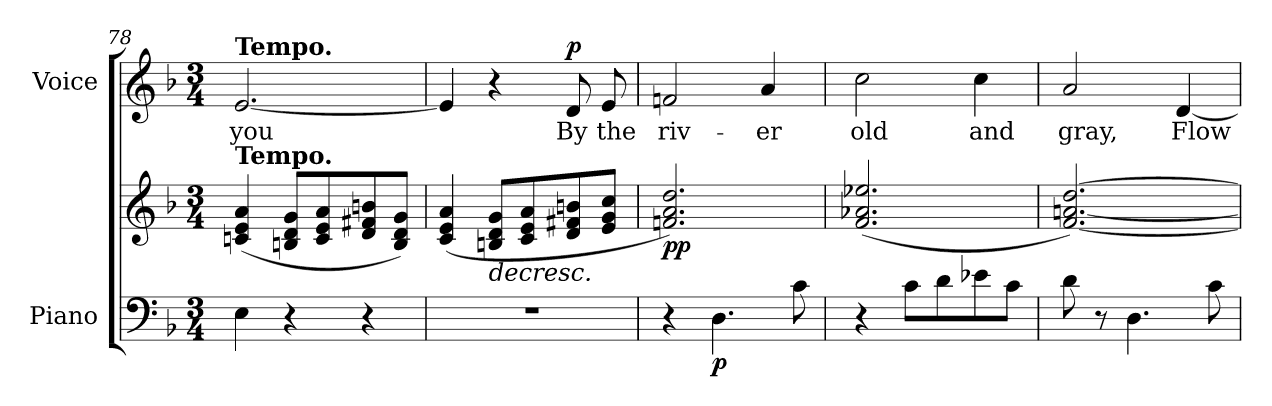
**kern	**kern	**dynam	**kern	**text	**dynam
*part2	*part2	*part2	*part1	*part1	*part1
*staff3	*staff2	*staff2/3	*staff1	*staff1	*staff1
*I"Piano	*	*	*I"Voice	*	*
*I'Pno	*	*	*	*	*
!!LO:LB:g=z
*clefF4	*clefG2	*	*clefG2	*	*
*k[b-]	*k[b-]	*	*k[b-]	*	*
*M3/4	*M3/4	*	*M3/4	*	*
*MM144	*MM144	*	*MM144	*	*
=78	=78	=78	=78	=78	=78
!	!	!	!LO:TX:a:B:t=Tempo.	!	!
!	!LO:TX:a:B:t=Tempo.	!	!	!	!
!	!	!	!	!LO:LY:b	!
4E\	(<4cn/ 4e/ 4a/	.	[2.e/	you	.
4r	8Bn/ 8d/ 8g/L	.	.	.	.
.	8c/ 8e/ 8a/	.	.	.	.
4r	8d/ 8f#X/ 8bn/	.	.	.	.
.	8B/ 8d/ 8g/J)	.	.	.	.
=79	=79	=79	=79	=79	=79
2.r	(<4c/ 4e/ 4a/	.	4e/]	.	.
!	!	!LO:HP:b	!	!	!
.	8Bn/ 8d/ 8g/L	>	4r	.	.
.	8c/ 8e/ 8a/	.	.	.	.
!	!	!	!	!LO:LY:b	!LO:DY:a
.	8d/ 8f#X/ 8bn/	.	8d/	By	p
!	!	!	!	!LO:LY:b	!
.	8e/ 8g/ 8cc/J	.	8e/	the	.
=80	=80	=80	=80	=80	=80
!	!	!LO:DY:b	!	!LO:LY:b	!
4r	2.fn/ 2.a/ 2.dd/)	pp	2fn/	riv-	.
!	!	!LO:DY:b=2	!	!	!
4.D\	.	p	.	.	.
!	!	!	!	!LO:LY:b	!
.	.	.	4a/	-er	.
8c\	.	.	.	.	.
=81	=81	=81	=81	=81	=81
!	!	!	!	!LO:LY:b	!
4r	(>2.f/ 2.a-X/ 2.ee-X/	.	2cc\	old	.
8c\L	.	.	.	.	.
8d\	.	.	.	.	.
!	!	!	!	!LO:LY:b	!
8e-X\	.	]	4cc\	and	.
8c\J	.	.	.	.	.
=82	=82	=82	=82	=82	=82
!	!	!	!	!LO:LY:b	!
8d\	[2.f/ [2.an/ [2.dd/)	.	2a/	gray,	.
8r	.	.	.	.	.
4.D\	.	.	.	.	.
!	!	!	!	!LO:LY:b	!
.	.	.	[4d/	Flow-	.
8c\	.	.	.	.	.
=	=	=	=	=	=
*-	*-	*-	*-	*-	*-
